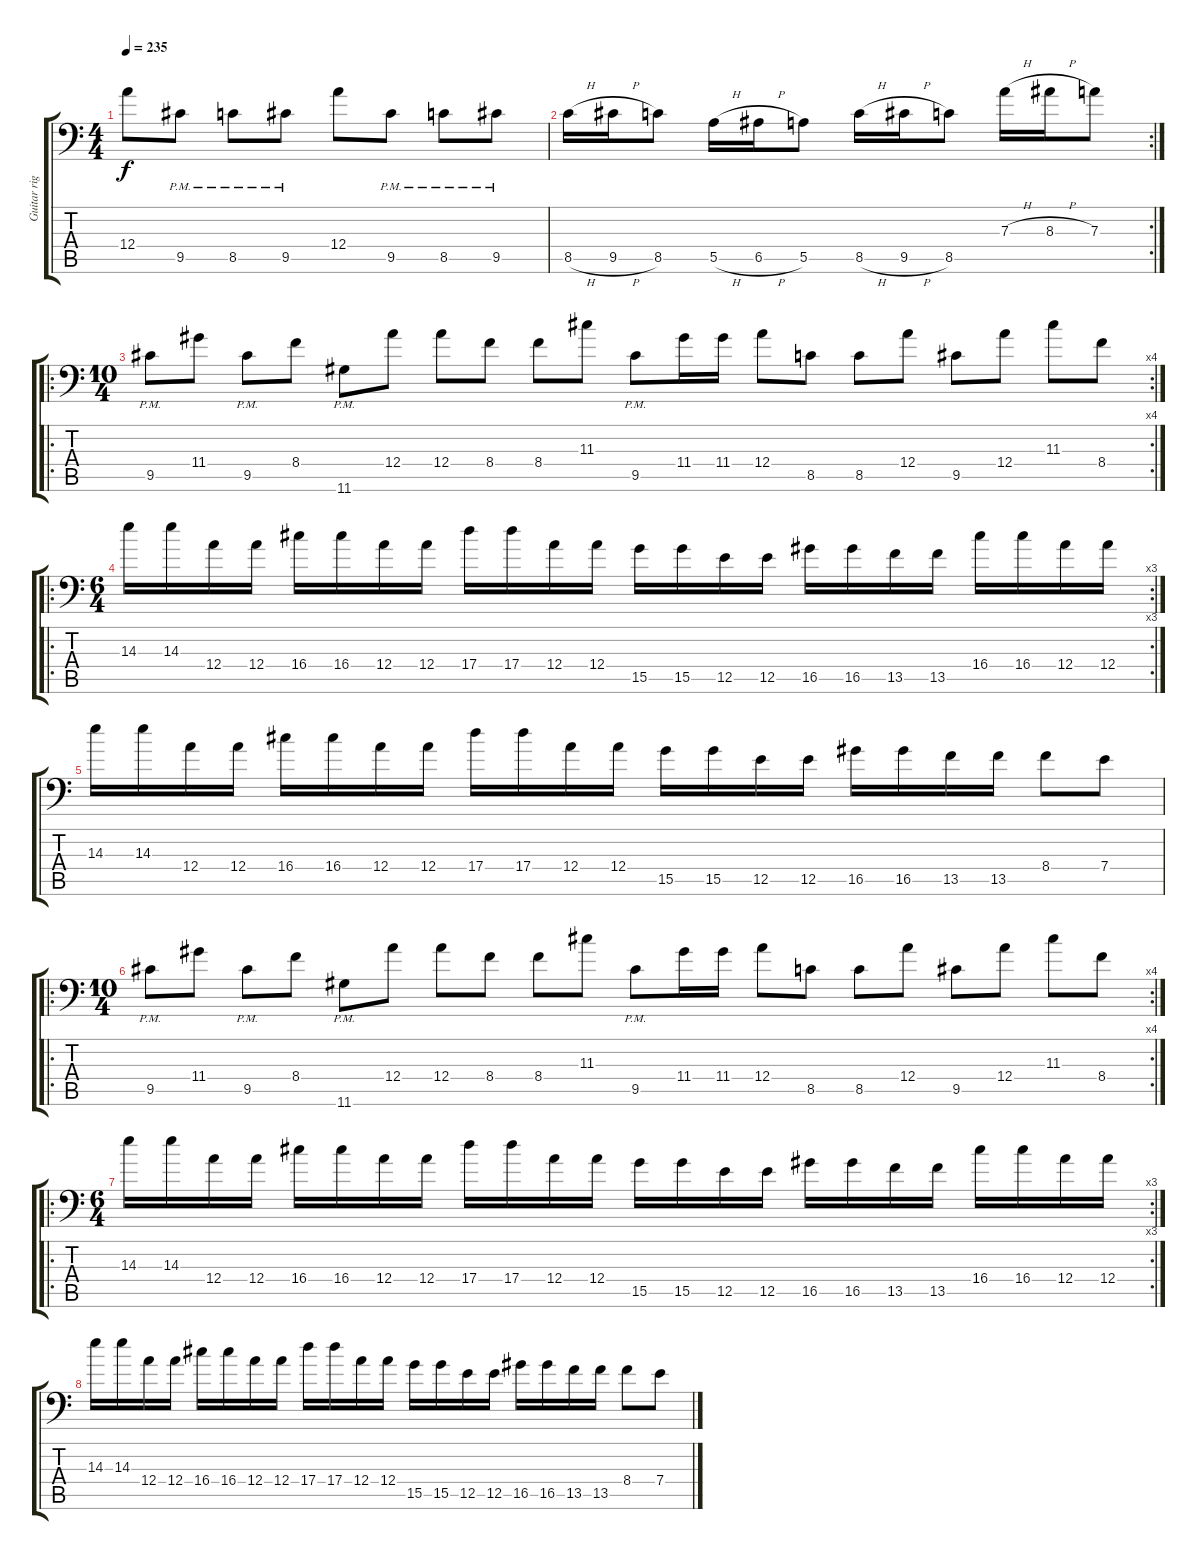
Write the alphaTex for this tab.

\track ("Guitar right channel" "Guitar rig") {instrument distortionguitar}
\staff {score tabs}
\tuning (B3 Gb3 D3 A2 E2 A1) {hide}
\ts (4 4)
\tempo 235
\clef f4
\ks c
12.4.8{dy f} 9.5{pm}.8 8.5{pm}.8 9.5{pm}.8 12.4.8 9.5{pm}.8 8.5{pm}.8 9.5{pm}.8 |
\rc 2
8.5{h}.16 9.5{h}.16 8.5.8 5.5{h}.16 6.5{h}.16 5.5.8 8.5{h}.16 9.5{h}.16 8.5.8 7.3{h}.16 8.3{h}.16 7.3.8 |
\ro
\rc 4
\ts (10 4)
9.5{pm}.8 11.4.8 9.5{pm}.8 8.4.8 11.6{pm}.8 12.4.8 12.4.8 8.4.8 8.4.8 11.3.8 9.5{pm}.8 11.4.16 11.4.16 12.4.8 8.5.8 8.5.8 12.4.8 9.5.8 12.4.8 11.3.8 8.4.8 |
\ro
\rc 3
\ts (6 4)
14.3.16 14.3.16 12.4.16 12.4.16 16.4.16 16.4.16 12.4.16 12.4.16 17.4.16 17.4.16 12.4.16 12.4.16 15.5.16 15.5.16 12.5.16 12.5.16 16.5.16 16.5.16 13.5.16 13.5.16 16.4.16 16.4.16 12.4.16 12.4.16 |
14.3.16 14.3.16 12.4.16 12.4.16 16.4.16 16.4.16 12.4.16 12.4.16 17.4.16 17.4.16 12.4.16 12.4.16 15.5.16 15.5.16 12.5.16 12.5.16 16.5.16 16.5.16 13.5.16 13.5.16 8.4.8 7.4.8 |
\ro
\rc 4
\ts (10 4)
9.5{pm}.8 11.4.8 9.5{pm}.8 8.4.8 11.6{pm}.8 12.4.8 12.4.8 8.4.8 8.4.8 11.3.8 9.5{pm}.8 11.4.16 11.4.16 12.4.8 8.5.8 8.5.8 12.4.8 9.5.8 12.4.8 11.3.8 8.4.8 |
\ro
\rc 3
\ts (6 4)
14.3.16 14.3.16 12.4.16 12.4.16 16.4.16 16.4.16 12.4.16 12.4.16 17.4.16 17.4.16 12.4.16 12.4.16 15.5.16 15.5.16 12.5.16 12.5.16 16.5.16 16.5.16 13.5.16 13.5.16 16.4.16 16.4.16 12.4.16 12.4.16 |
14.3.16 14.3.16 12.4.16 12.4.16 16.4.16 16.4.16 12.4.16 12.4.16 17.4.16 17.4.16 12.4.16 12.4.16 15.5.16 15.5.16 12.5.16 12.5.16 16.5.16 16.5.16 13.5.16 13.5.16 8.4.8 7.4.8
